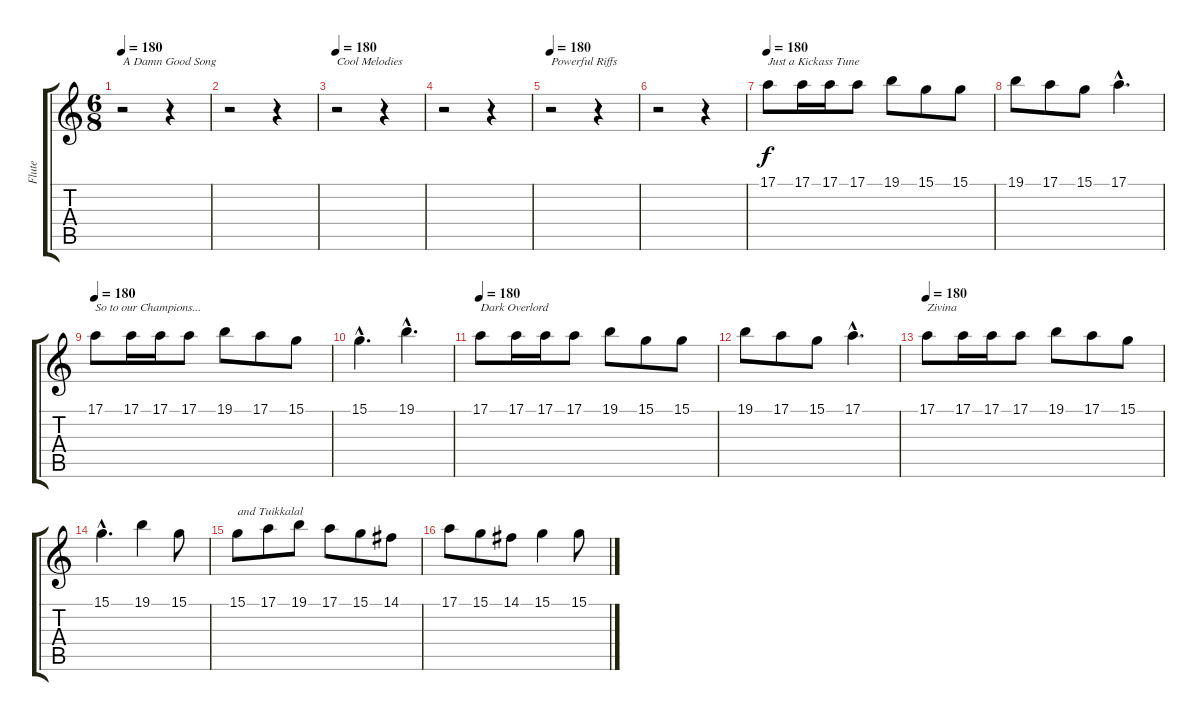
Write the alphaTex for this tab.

\track ("Flute" "Flute") {instrument flute}
\staff {score tabs}
\tuning (E4 B3 G3 D3 A2 E2) {hide}
\ts (6 8)
\tempo 180
\clef g2
\ks c
r.2{txt "A Damn Good Song" dy f} r.4 |
r.2 r.4 |
\tempo 180
r.2{txt "Cool Melodies"} r.4 |
r.2 r.4 |
\tempo 180
r.2{txt "Powerful Riffs"} r.4 |
r.2 r.4 |
\tempo 180
17.1.8{txt "Just a Kickass Tune"} 17.1.16 17.1.16 17.1.8 19.1.8 15.1.8 15.1.8 |
19.1.8 17.1.8 15.1.8 17.1{hac}.4{d} |
\tempo 180
17.1.8{txt "So to our Champions..."} 17.1.16 17.1.16 17.1.8 19.1.8 17.1.8 15.1.8 |
15.1{hac}.4{d} 19.1{hac}.4{d} |
\tempo 180
17.1.8{txt "Dark Overlord"} 17.1.16 17.1.16 17.1.8 19.1.8 15.1.8 15.1.8 |
19.1.8 17.1.8 15.1.8 17.1{hac}.4{d} |
\tempo 180
17.1.8{txt "Zivina"} 17.1.16 17.1.16 17.1.8 19.1.8 17.1.8 15.1.8 |
15.1{hac}.4{d} 19.1.4 15.1.8 |
15.1.8{txt "and Tuikkalal"} 17.1.8 19.1.8 17.1.8 15.1.8 14.1.8 |
17.1.8 15.1.8 14.1.8 15.1.4 15.1.8
